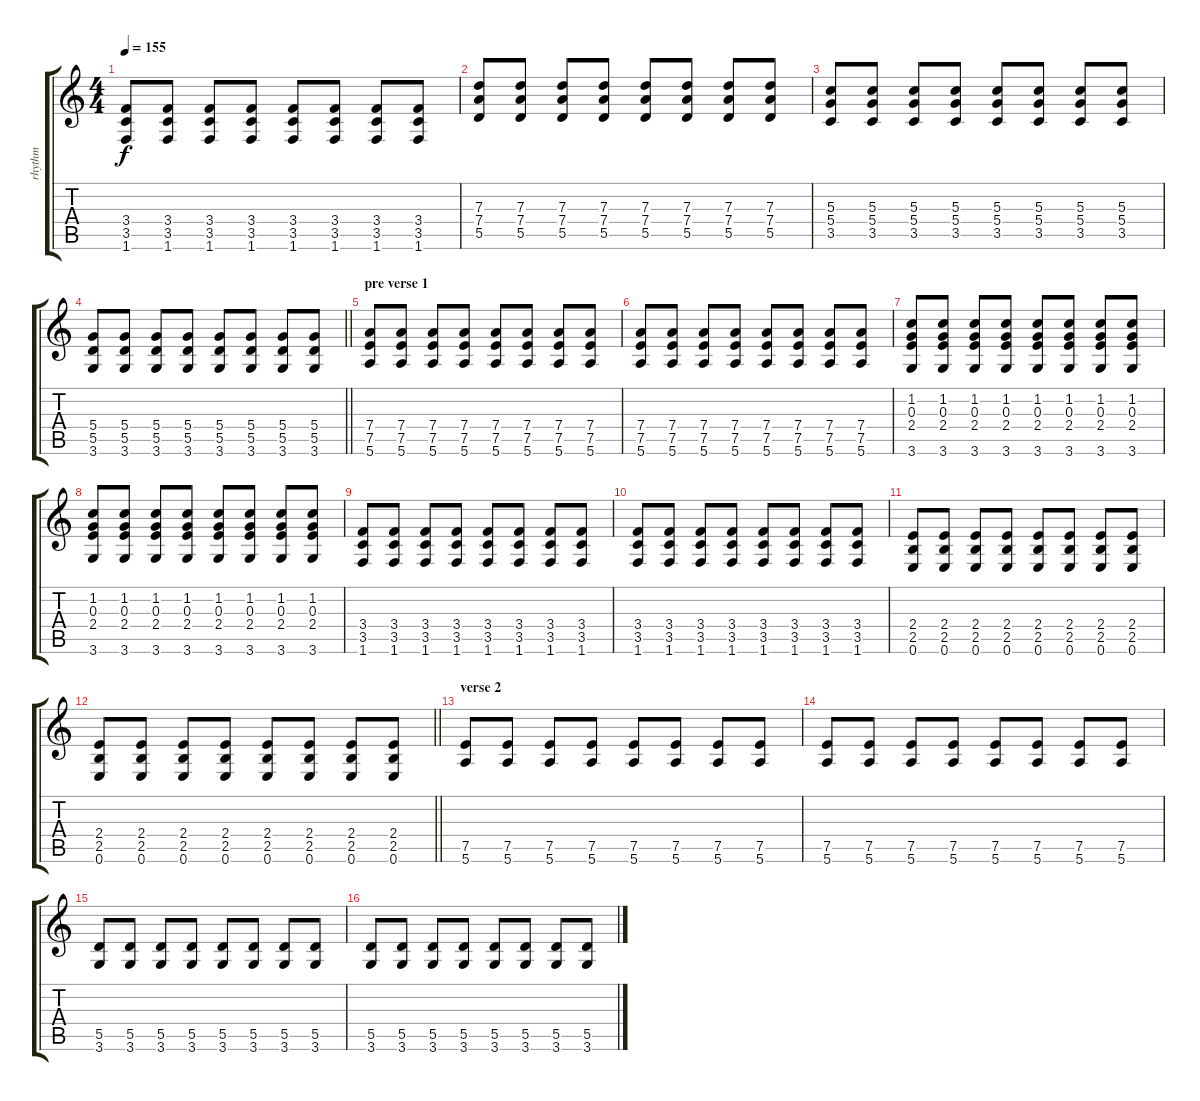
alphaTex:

\track ("rhythm" "rhythm") {instrument distortionguitar}
\staff {score tabs}
\tuning (E4 B3 G3 D3 A2 E2) {hide}
\ts (4 4)
\tempo 155
\clef g2
\ks c
(3.4 3.5 1.6).8{dy f} (3.4 3.5 1.6).8 (3.4 3.5 1.6).8 (3.4 3.5 1.6).8 (3.4 3.5 1.6).8 (3.4 3.5 1.6).8 (3.4 3.5 1.6).8 (3.4 3.5 1.6).8 |
(7.3 7.4 5.5).8 (7.3 7.4 5.5).8 (7.3 7.4 5.5).8 (7.3 7.4 5.5).8 (7.3 7.4 5.5).8 (7.3 7.4 5.5).8 (7.3 7.4 5.5).8 (7.3 7.4 5.5).8 |
(5.3 5.4 3.5).8 (5.3 5.4 3.5).8 (5.3 5.4 3.5).8 (5.3 5.4 3.5).8 (5.3 5.4 3.5).8 (5.3 5.4 3.5).8 (5.3 5.4 3.5).8 (5.3 5.4 3.5).8 |
\barLineRight lightlight
(5.4 5.5 3.6).8 (5.4 5.5 3.6).8 (5.4 5.5 3.6).8 (5.4 5.5 3.6).8 (5.4 5.5 3.6).8 (5.4 5.5 3.6).8 (5.4 5.5 3.6).8 (5.4 5.5 3.6).8 |
\section ("" "pre verse 1")
(7.4 7.5 5.6).8 (7.4 7.5 5.6).8 (7.4 7.5 5.6).8 (7.4 7.5 5.6).8 (7.4 7.5 5.6).8 (7.4 7.5 5.6).8 (7.4 7.5 5.6).8 (7.4 7.5 5.6).8 |
(7.4 7.5 5.6).8 (7.4 7.5 5.6).8 (7.4 7.5 5.6).8 (7.4 7.5 5.6).8 (7.4 7.5 5.6).8 (7.4 7.5 5.6).8 (7.4 7.5 5.6).8 (7.4 7.5 5.6).8 |
(1.2 0.3 2.4 3.6).8 (1.2 0.3 2.4 3.6).8 (1.2 0.3 2.4 3.6).8 (1.2 0.3 2.4 3.6).8 (1.2 0.3 2.4 3.6).8 (1.2 0.3 2.4 3.6).8 (1.2 0.3 2.4 3.6).8 (1.2 0.3 2.4 3.6).8 |
(1.2 0.3 2.4 3.6).8 (1.2 0.3 2.4 3.6).8 (1.2 0.3 2.4 3.6).8 (1.2 0.3 2.4 3.6).8 (1.2 0.3 2.4 3.6).8 (1.2 0.3 2.4 3.6).8 (1.2 0.3 2.4 3.6).8 (1.2 0.3 2.4 3.6).8 |
(3.4 3.5 1.6).8 (3.4 3.5 1.6).8 (3.4 3.5 1.6).8 (3.4 3.5 1.6).8 (3.4 3.5 1.6).8 (3.4 3.5 1.6).8 (3.4 3.5 1.6).8 (3.4 3.5 1.6).8 |
(3.4 3.5 1.6).8 (3.4 3.5 1.6).8 (3.4 3.5 1.6).8 (3.4 3.5 1.6).8 (3.4 3.5 1.6).8 (3.4 3.5 1.6).8 (3.4 3.5 1.6).8 (3.4 3.5 1.6).8 |
(2.4 2.5 0.6).8 (2.4 2.5 0.6).8 (2.4 2.5 0.6).8 (2.4 2.5 0.6).8 (2.4 2.5 0.6).8 (2.4 2.5 0.6).8 (2.4 2.5 0.6).8 (2.4 2.5 0.6).8 |
\barLineRight lightlight
(2.4 2.5 0.6).8 (2.4 2.5 0.6).8 (2.4 2.5 0.6).8 (2.4 2.5 0.6).8 (2.4 2.5 0.6).8 (2.4 2.5 0.6).8 (2.4 2.5 0.6).8 (2.4 2.5 0.6).8 |
\section ("" "verse 2")
(7.5 5.6).8 (7.5 5.6).8 (7.5 5.6).8 (7.5 5.6).8 (7.5 5.6).8 (7.5 5.6).8 (7.5 5.6).8 (7.5 5.6).8 |
(7.5 5.6).8 (7.5 5.6).8 (7.5 5.6).8 (7.5 5.6).8 (7.5 5.6).8 (7.5 5.6).8 (7.5 5.6).8 (7.5 5.6).8 |
(5.5 3.6).8 (5.5 3.6).8 (5.5 3.6).8 (5.5 3.6).8 (5.5 3.6).8 (5.5 3.6).8 (5.5 3.6).8 (5.5 3.6).8 |
(5.5 3.6).8 (5.5 3.6).8 (5.5 3.6).8 (5.5 3.6).8 (5.5 3.6).8 (5.5 3.6).8 (5.5 3.6).8 (5.5 3.6).8
